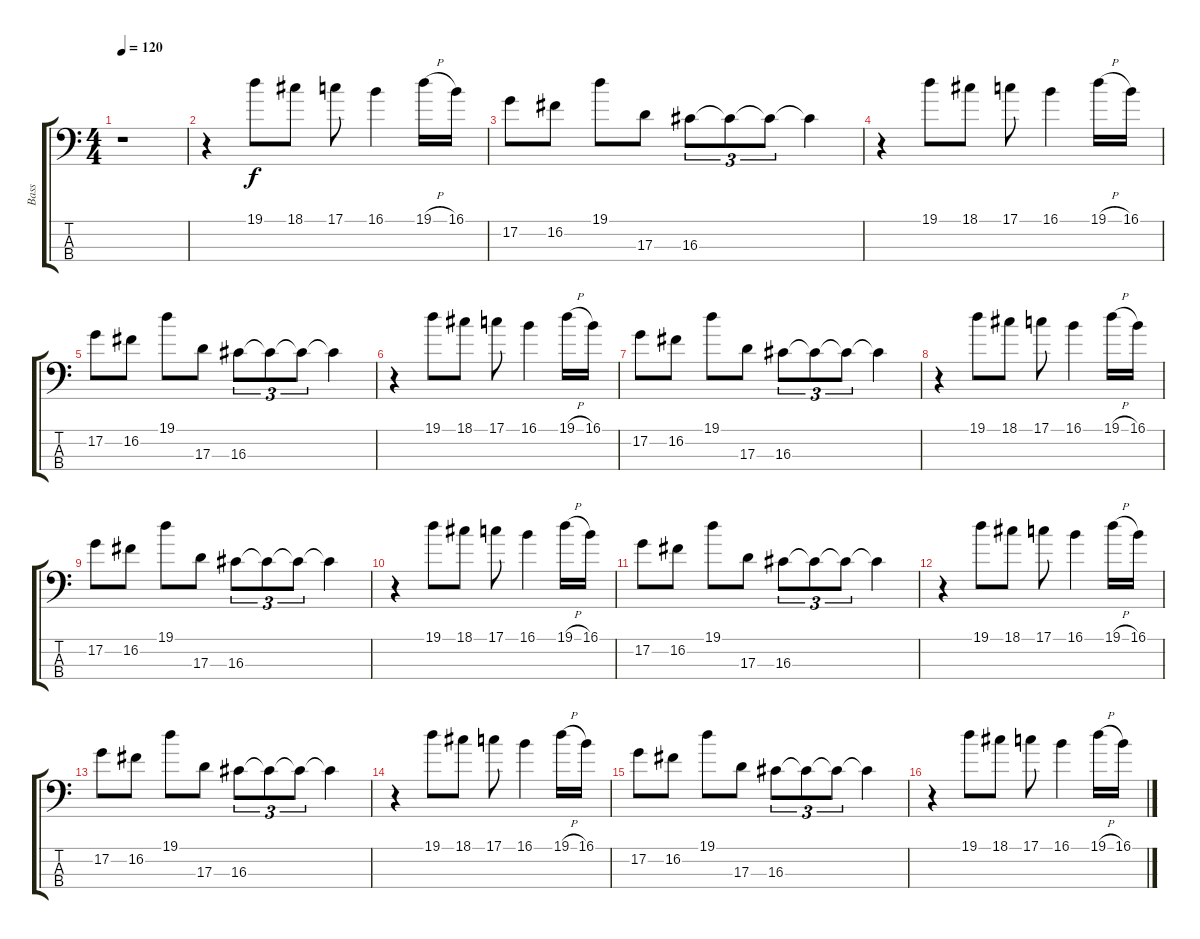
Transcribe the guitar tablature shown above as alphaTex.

\track ("Bass" "Bass") {instrument electricbassfinger}
\staff {score tabs}
\tuning (G2 D2 A1 E1) {hide}
\ts (4 4)
\tempo 120
\clef f4
\ks c
r.1{dy f instrument electricbassfinger} |
r.4 19.1.8{instrument overdrivenguitar} 18.1.8 17.1.8 16.1.4 19.1{h}.16 16.1.16 |
17.2.8 16.2.8 19.1.8 17.3.8 16.3.8{tu (3 2)} 16.3{t}.8{tu (3 2)} 16.3{t}.8{tu (3 2)} 16.3{t}.4 |
r.4 19.1.8 18.1.8 17.1.8 16.1.4 19.1{h}.16 16.1.16 |
17.2.8 16.2.8 19.1.8 17.3.8 16.3.8{tu (3 2)} 16.3{t}.8{tu (3 2)} 16.3{t}.8{tu (3 2)} 16.3{t}.4 |
r.4 19.1.8 18.1.8 17.1.8 16.1.4 19.1{h}.16 16.1.16 |
17.2.8 16.2.8 19.1.8 17.3.8 16.3.8{tu (3 2)} 16.3{t}.8{tu (3 2)} 16.3{t}.8{tu (3 2)} 16.3{t}.4 |
r.4 19.1.8 18.1.8 17.1.8 16.1.4 19.1{h}.16 16.1.16 |
17.2.8 16.2.8 19.1.8 17.3.8 16.3.8{tu (3 2)} 16.3{t}.8{tu (3 2)} 16.3{t}.8{tu (3 2)} 16.3{t}.4 |
r.4 19.1.8 18.1.8 17.1.8 16.1.4 19.1{h}.16 16.1.16 |
17.2.8 16.2.8 19.1.8 17.3.8 16.3.8{tu (3 2)} 16.3{t}.8{tu (3 2)} 16.3{t}.8{tu (3 2)} 16.3{t}.4 |
r.4 19.1.8 18.1.8 17.1.8 16.1.4 19.1{h}.16 16.1.16 |
17.2.8 16.2.8 19.1.8 17.3.8 16.3.8{tu (3 2)} 16.3{t}.8{tu (3 2)} 16.3{t}.8{tu (3 2)} 16.3{t}.4 |
r.4 19.1.8 18.1.8 17.1.8 16.1.4 19.1{h}.16 16.1.16 |
17.2.8 16.2.8 19.1.8 17.3.8 16.3.8{tu (3 2)} 16.3{t}.8{tu (3 2)} 16.3{t}.8{tu (3 2)} 16.3{t}.4 |
r.4 19.1.8 18.1.8 17.1.8 16.1.4 19.1{h}.16 16.1.16
